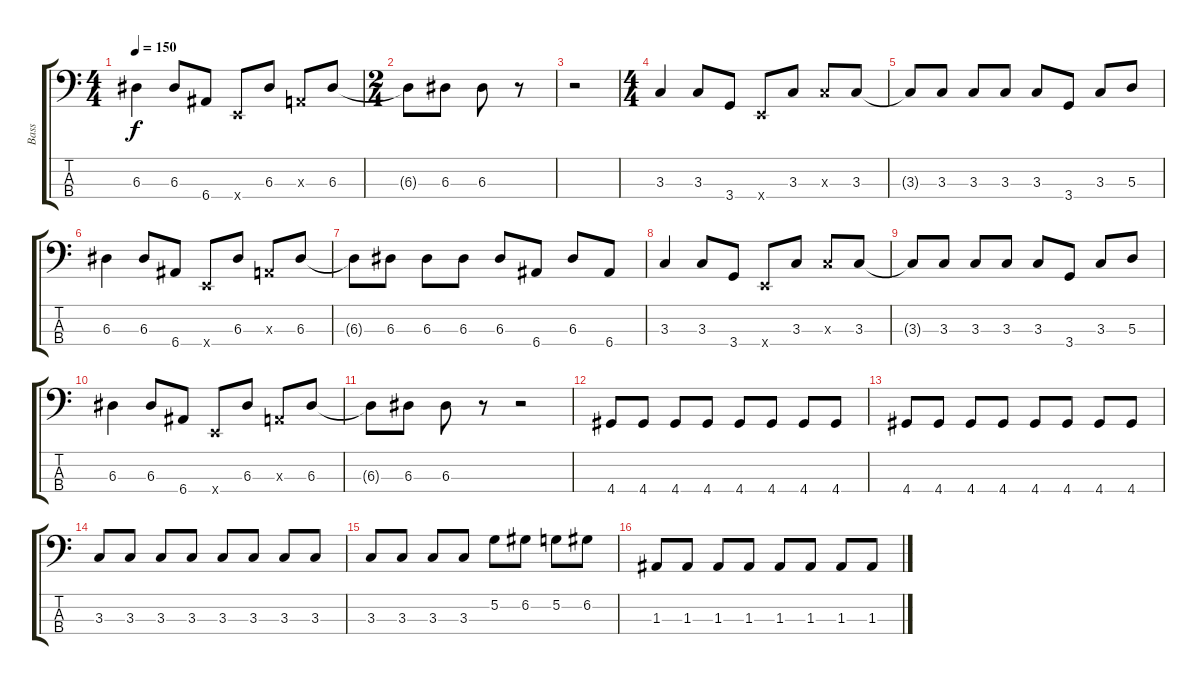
\track ("Bass" "Bass") {instrument electricbasspick}
\staff {score tabs}
\tuning (G2 D2 A1 E1) {hide}
\ts (4 4)
\tempo 150
\clef f4
\ks c
6.3.4{dy f} 6.3.8 6.4.8 0.4{x}.8 6.3.8 0.3{x}.8 6.3.8 |
\ts (2 4)
6.3{t}.8 6.3.8 6.3.8 r.8 |
r.2 |
\ts (4 4)
3.3.4 3.3.8 3.4.8 0.4{x}.8 3.3.8 3.3{x}.8 3.3.8 |
3.3{t}.8 3.3.8 3.3.8 3.3.8 3.3.8 3.4.8 3.3.8 5.3.8 |
6.3.4 6.3.8 6.4.8 0.4{x}.8 6.3.8 0.3{x}.8 6.3.8 |
6.3{t}.8 6.3.8 6.3.8 6.3.8 6.3.8 6.4.8 6.3.8 6.4.8 |
3.3.4 3.3.8 3.4.8 0.4{x}.8 3.3.8 3.3{x}.8 3.3.8 |
3.3{t}.8 3.3.8 3.3.8 3.3.8 3.3.8 3.4.8 3.3.8 5.3.8 |
6.3.4 6.3.8 6.4.8 0.4{x}.8 6.3.8 0.3{x}.8 6.3.8 |
6.3{t}.8 6.3.8 6.3.8 r.8 r.2 |
4.4.8 4.4.8 4.4.8 4.4.8 4.4.8 4.4.8 4.4.8 4.4.8 |
4.4.8 4.4.8 4.4.8 4.4.8 4.4.8 4.4.8 4.4.8 4.4.8 |
3.3.8 3.3.8 3.3.8 3.3.8 3.3.8 3.3.8 3.3.8 3.3.8 |
3.3.8 3.3.8 3.3.8 3.3.8 5.2.8 6.2.8 5.2.8 6.2.8 |
1.3.8 1.3.8 1.3.8 1.3.8 1.3.8 1.3.8 1.3.8 1.3.8
